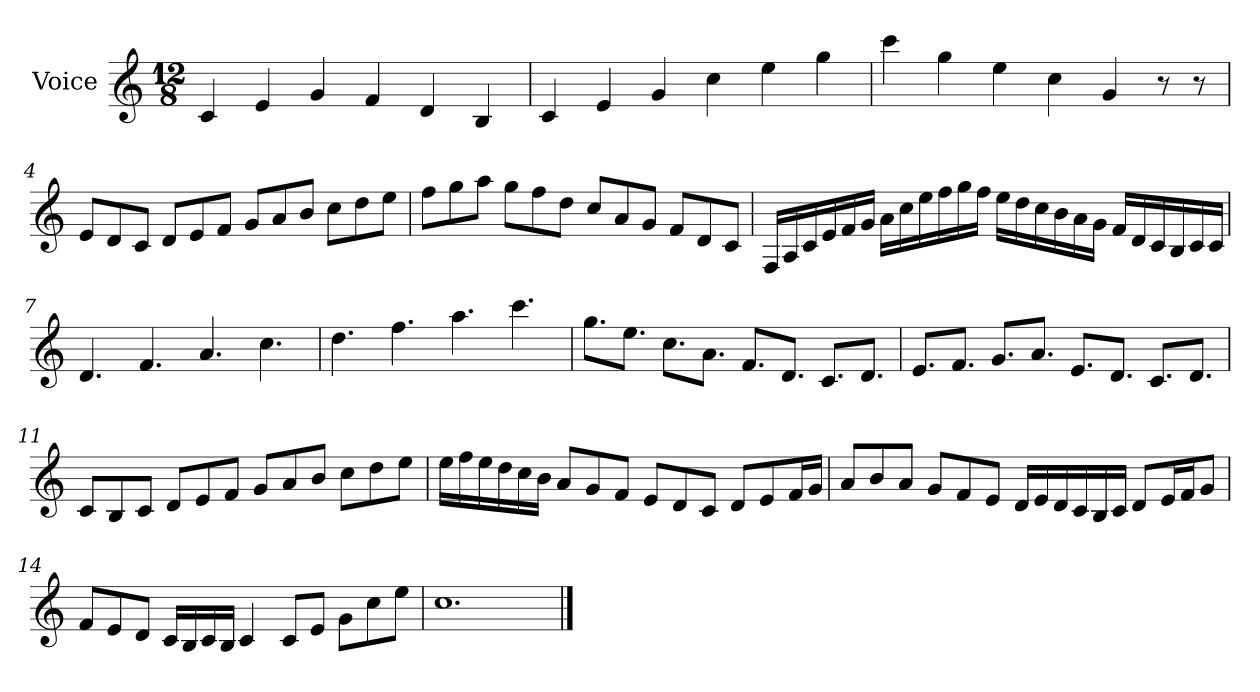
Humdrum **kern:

**kern
*part1
*staff1
*I"Voice
*I'V
*clefG2
*k[]
*C:
*M12/8
=1
4c/
4e/
4g/
4f/
4d/
4B/
=2
4c/
4e/
4g/
4cc\
4ee\
4gg\
=3
4ccc\
4gg\
4ee\
4cc\
4g/
8r
8r
!!LO:LB:g=z
=4
8e/L
8d/
8c/J
8d/L
8e/
8f/J
8g/L
8a/
8b/J
8cc\L
8dd\
8ee\J
=5
8ff\L
8gg\
8aa\J
8gg\L
8ff\
8dd\J
8cc/L
8a/
8g/J
8f/L
8d/
8c/J
!!LO:LB:g=z
=6
16F/LL
16A/
16c/
16e/
16f/
16g/JJ
16a\LL
16cc\
16ee\
16ff\
16gg\
16ff\JJ
16ee\LL
16dd\
16cc\
16b\
16a\
16g\JJ
16f/LL
16d/
16c/
16B/
16c/
16c/JJ
=7
4.d/
4.f/
4.a/
4.cc\
=8
4.dd\
4.ff\
4.aa\
4.ccc\
!!LO:LB:g=z
=9
8.gg\L
8.ee\J
8.cc\L
8.a\J
8.f/L
8.d/J
8.c/L
8.d/J
=10
8.e/L
8.f/J
8.g/L
8.a/J
8.e/L
8.d/J
8.c/L
8.d/J
=11
8c/L
8B/
8c/J
8d/L
8e/
8f/J
8g/L
8a/
8b/J
8cc\L
8dd\
8ee\J
!!LO:LB:g=z
=12
16ee\LL
16ff\
16ee\
16dd\
16cc\
16b\JJ
8a/L
8g/
8f/J
8e/L
8d/
8c/J
8d/L
8e/
16f/L
16g/JJ
=13
8a/L
8b/
8a/J
8g/L
8f/
8e/J
16d/LL
16e/
16d/
16c/
16B/
16c/JJ
8d/L
16e/L
16f/J
8g/J
!!LO:LB:g=z
=14
8f/L
8e/
8d/J
16c/LL
16B/
16c/
16B/JJ
4c/
8c/L
8e/J
8g\L
8cc\
8ee\J
=15
1.cc
==
*-
